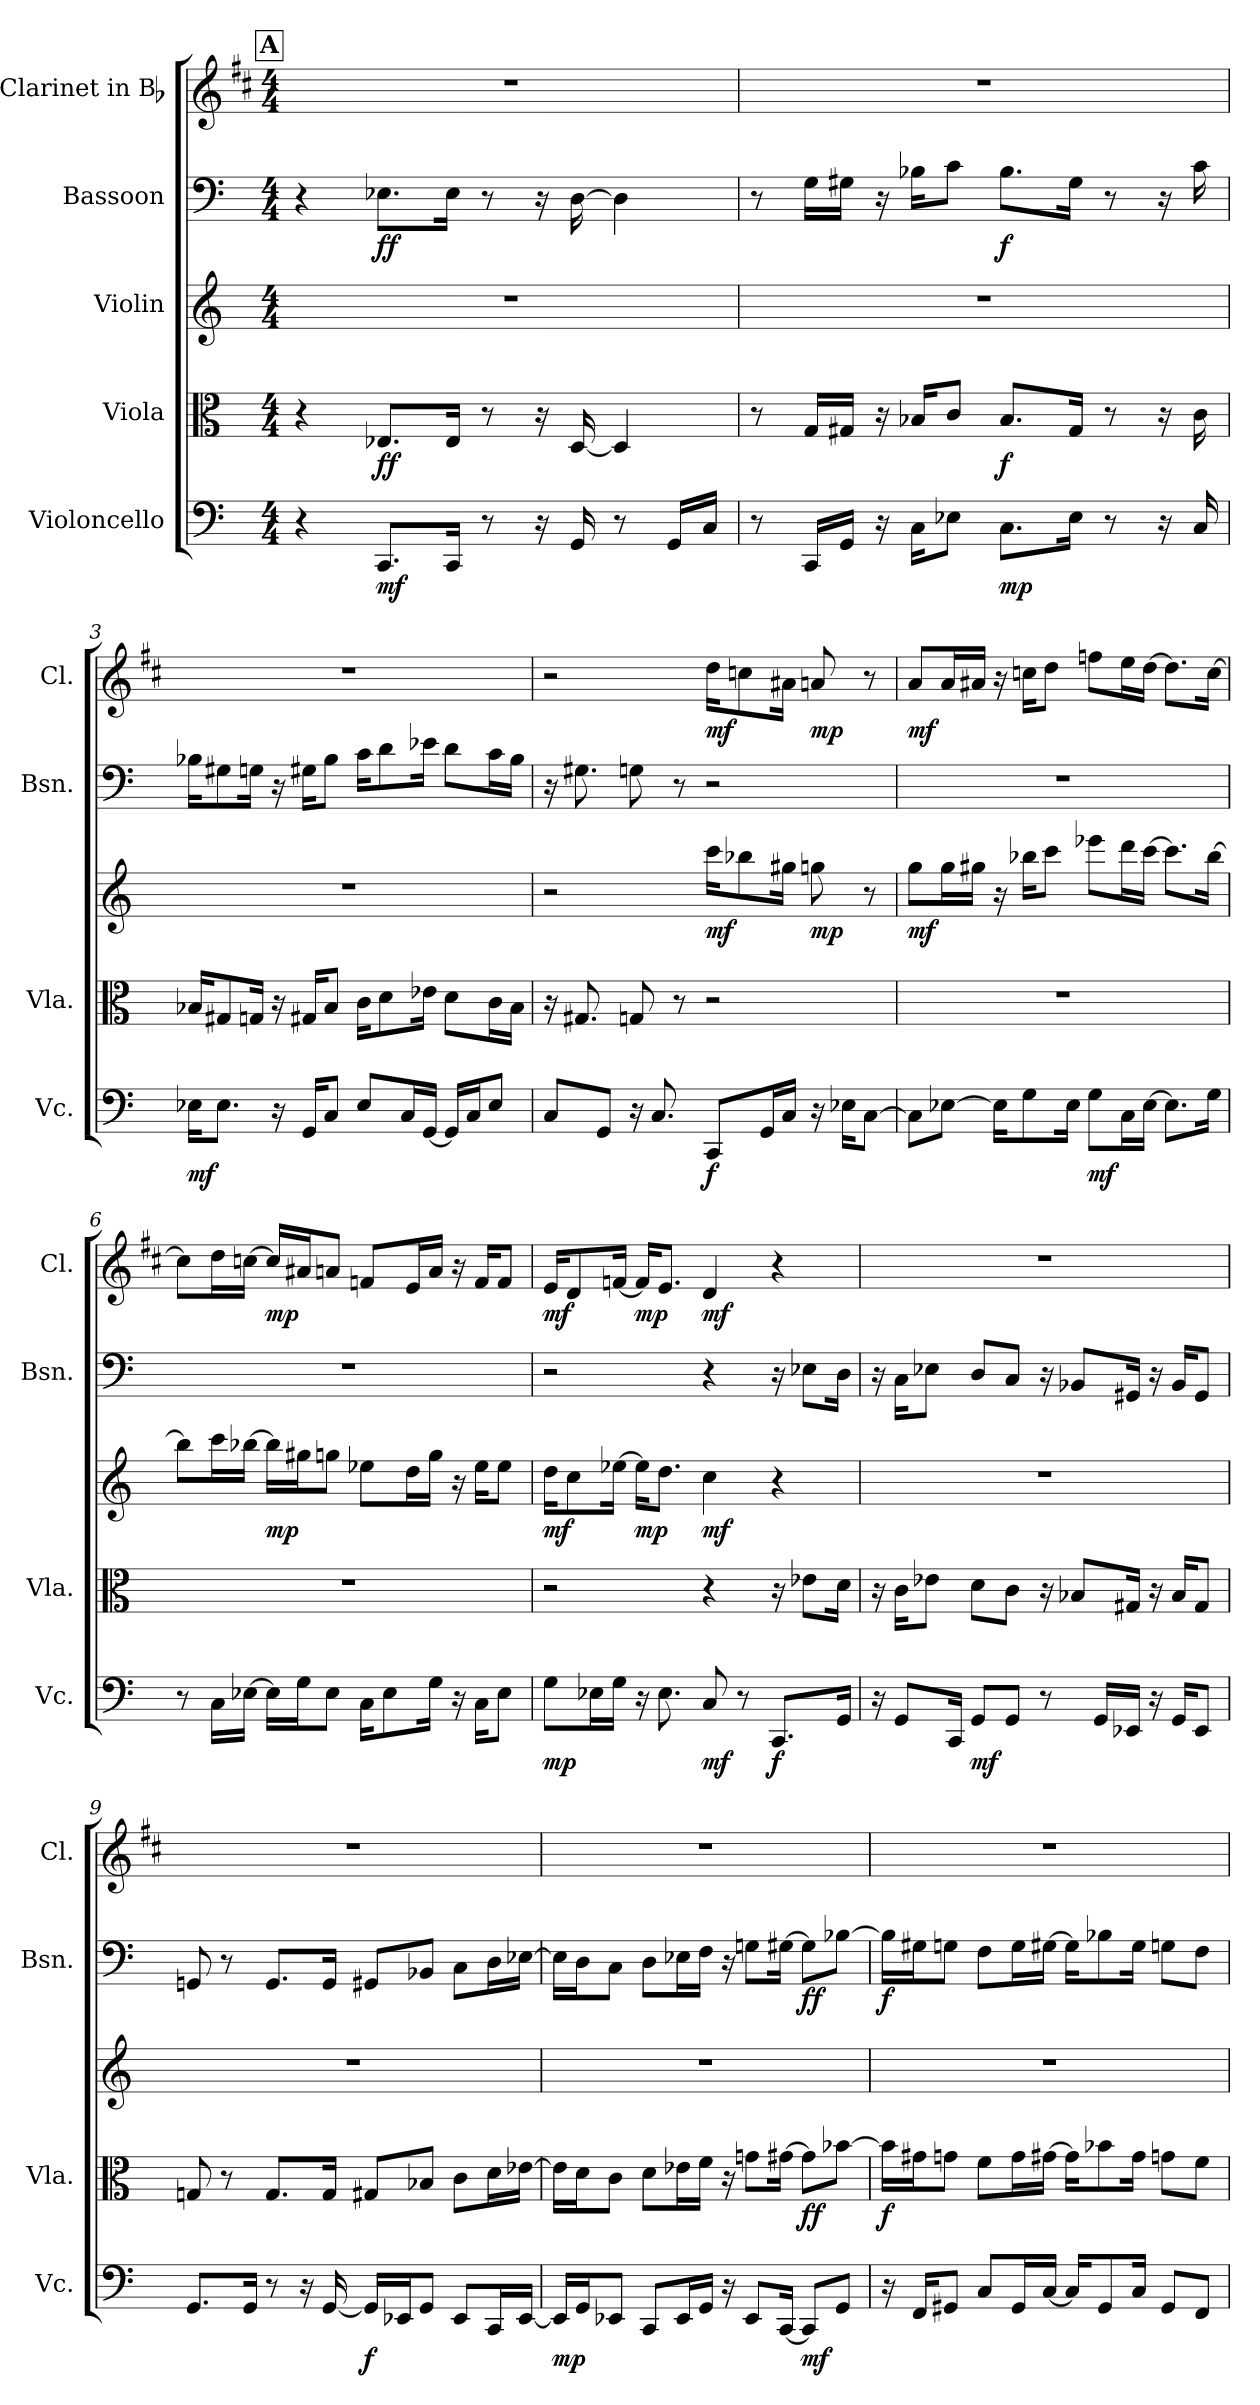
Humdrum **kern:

**kern	**dynam	**kern	**dynam	**kern	**dynam	**kern	**dynam	**kern	**dynam
*part5	*part5	*part4	*part4	*part3	*part3	*part2	*part2	*part1	*part1
*staff5	*staff5	*staff4	*staff4	*staff3	*staff3	*staff2	*staff2	*staff1	*staff1
*I"Violoncello	*	*I"Viola	*	*I"Violin	*	*I"Bassoon	*	*I"Clarinet in Bb	*
*I'Vc.	*	*I'Vla.	*	*	*	*I'Bsn.	*	*I'Cl.	*
!!LO:PB:g=z
*clefF4	*	*clefC3	*	*clefG2	*	*clefF4	*	*clefG2	*
*	*	*	*	*	*	*	*	*ITrd1c2	*
*k[]	*	*k[]	*	*k[]	*	*k[]	*	*k[]	*
*C:	*	*C:	*	*C:	*	*C:	*	*C:	*
*M4/4	*	*M4/4	*	*M4/4	*	*M4/4	*	*M4/4	*
*MM110	*	*MM110	*	*MM110	*	*MM110	*	*MM110	*
!!LO:REH:place=s1:B:color=#000000:enc=box:fs=19.9975:t=A
=1	=1	=1	=1	=1	=1	=1	=1	=1	=1
4r	.	4r	.	1r	.	4r	.	1r	.
8.CCi/L	mf	8.E-Xi/L	ff	.	.	8.E-Xi\L	ff	.	.
16CCi/Jk	.	16E-i/Jk	.	.	.	16E-i\Jk	.	.	.
8r	.	8r	.	.	.	8r	.	.	.
16r	.	16r	.	.	.	16r	.	.	.
16GGi/	.	[16Di/	.	.	.	[16Di\	.	.	.
8r	.	4Di/]	.	.	.	4Di\]	.	.	.
16GGi/LL	.	.	.	.	.	.	.	.	.
16Ci/JJ	.	.	.	.	.	.	.	.	.
=2	=2	=2	=2	=2	=2	=2	=2	=2	=2
8r	.	8r	.	1r	.	8r	.	1r	.
16CCi/LL	.	16Gi/LL	.	.	.	16Gi\LL	.	.	.
16GGi/JJ	.	16G#Xi/JJ	.	.	.	16G#Xi\JJ	.	.	.
16r	.	16r	.	.	.	16r	.	.	.
16Ci\KL	.	16B-Xi/KL	.	.	.	16B-Xi\KL	.	.	.
8E-Xi\J	.	8ci/J	.	.	.	8ci\J	.	.	.
8.Ci\L	mp	8.B-i/L	f	.	.	8.B-i\L	f	.	.
16E-i\Jk	.	16G#i/Jk	.	.	.	16G#i\Jk	.	.	.
8r	.	8r	.	.	.	8r	.	.	.
16r	.	16r	.	.	.	16r	.	.	.
16Ci/	.	16ci\	.	.	.	16ci\	.	.	.
!!LO:LB:g=z
=3	=3	=3	=3	=3	=3	=3	=3	=3	=3
16E-Xi\KL	mf	16B-Xi/KL	.	1r	.	16B-Xi\KL	.	1r	.
8.E-i\J	.	8G#Xi/	.	.	.	8G#Xi\	.	.	.
.	.	16Gni/Jk	.	.	.	16Gni\Jk	.	.	.
16r	.	16r	.	.	.	16r	.	.	.
16GGi/KL	.	16G#Xi/KL	.	.	.	16G#Xi\KL	.	.	.
8Ci/J	.	8B-i/J	.	.	.	8B-i\J	.	.	.
8E-i/L	.	16ci\KL	.	.	.	16ci\KL	.	.	.
.	.	8di\	.	.	.	8di\	.	.	.
16Ci/L	.	.	.	.	.	.	.	.	.
[16GGi/JJ	.	16e-Xi\Jk	.	.	.	16e-Xi\Jk	.	.	.
16GGi/LL]	.	8di\L	.	.	.	8di\L	.	.	.
16Ci/J	.	.	.	.	.	.	.	.	.
8E-i/J	.	16ci\L	.	.	.	16ci\L	.	.	.
.	.	16B-i\JJ	.	.	.	16B-i\JJ	.	.	.
=4	=4	=4	=4	=4	=4	=4	=4	=4	=4
8Ci/L	.	16r	.	2r	.	16r	.	2r	.
.	.	8.G#Xi/	.	.	.	8.G#Xi\	.	.	.
8GGi/J	.	.	.	.	.	.	.	.	.
16r	.	8Gni/	.	.	.	8Gni\	.	.	.
8.Ci/	.	.	.	.	.	.	.	.	.
.	.	8r	.	.	.	8r	.	.	.
8CCi/L	f	2r	.	16ccci\KL	mf	2r	.	16cci\KL	mf
.	.	.	.	8bb-Xi\	.	.	.	8b-Xi\	.
16GGi/L	.	.	.	.	.	.	.	.	.
16Ci/JJ	.	.	.	16gg#Xi\Jk	.	.	.	16g#Xi\Jk	.
16r	.	.	.	8ggni\	mp	.	.	8gni/	mp
16E-Xi\KL	.	.	.	.	.	.	.	.	.
[8Ci\J	.	.	.	8r	.	.	.	8r	.
!!LO:PB:g=z
=5	=5	=5	=5	=5	=5	=5	=5	=5	=5
8Ci\L]	.	1r	.	8ggi\L	mf	1r	.	8gi/L	mf
[8E-Xi\J	.	.	.	16ggi\L	.	.	.	16gi/L	.
.	.	.	.	16gg#Xi\JJ	.	.	.	16g#Xi/JJ	.
16E-i\KL]	.	.	.	16r	.	.	.	16r	.
8Gi\	.	.	.	16bb-Xi\KL	.	.	.	16b-Xi\KL	.
.	.	.	.	8ccci\J	.	.	.	8cci\J	.
16E-i\Jk	.	.	.	.	.	.	.	.	.
8Gi\L	mf	.	.	8eee-Xi\L	.	.	.	8ee-Xi\L	.
16Ci\L	.	.	.	16dddi\L	.	.	.	16ddi\L	.
[16E-i\JJ	.	.	.	[16ccci\JJ	.	.	.	[16cci\JJ	.
8.E-i\L]	.	.	.	8.ccci\L]	.	.	.	8.cci\L]	.
16Gi\Jk	.	.	.	[16bb-i\Jk	.	.	.	[16b-i\Jk	.
=6	=6	=6	=6	=6	=6	=6	=6	=6	=6
8r	.	1r	.	8bb-i\L]	.	1r	.	8b-i\L]	.
16Ci\LL	.	.	.	16ccci\L	.	.	.	16cci\L	.
[16E-Xi\JJ	.	.	.	[16bb-Xi\JJ	.	.	.	[16b-Xi\JJ	.
16E-i\LL]	.	.	.	16bb-i\LL]	mp	.	.	16b-i/LL]	mp
16Gi\J	.	.	.	16gg#Xi\J	.	.	.	16g#Xi/J	.
8E-i\J	.	.	.	8ggni\J	.	.	.	8gni/J	.
16Ci\KL	.	.	.	8ee-Xi\L	.	.	.	8e-Xi/L	.
8E-i\	.	.	.	.	.	.	.	.	.
.	.	.	.	16ddi\L	.	.	.	16di/L	.
16Gi\Jk	.	.	.	16ggi\JJ	.	.	.	16gi/JJ	.
16r	.	.	.	16r	.	.	.	16r	.
16Ci\KL	.	.	.	16ee-i\KL	.	.	.	16e-i/KL	.
8E-i\J	.	.	.	8ee-i\J	.	.	.	8e-i/J	.
=7	=7	=7	=7	=7	=7	=7	=7	=7	=7
8Gi\L	mp	2r	.	16ddi\KL	mf	2r	.	16di/KL	mf
.	.	.	.	8cci\	.	.	.	8ci/	.
16E-Xi\L	.	.	.	.	.	.	.	.	.
16Gi\JJ	.	.	.	[16ee-Xi\Jk	.	.	.	[16e-Xi/Jk	.
16r	.	.	.	16ee-i\KL]	mp	.	.	16e-i/KL]	mp
8.E-i\	.	.	.	8.ddi\J	.	.	.	8.di/J	.
8Ci/	mf	4r	.	4cci\	mf	4r	.	4ci/	mf
8r	.	.	.	.	.	.	.	.	.
8.CCi/L	f	16r	.	4r	.	16r	.	4r	.
.	.	8e-Xi\L	.	.	.	8E-Xi\L	.	.	.
16GGi/Jk	.	16di\Jk	.	.	.	16Di\Jk	.	.	.
!!LO:LB:g=z
=8	=8	=8	=8	=8	=8	=8	=8	=8	=8
16r	.	16r	.	1r	.	16r	.	1r	.
8GGi/L	.	16ci\KL	.	.	.	16Ci\KL	.	.	.
.	.	8e-Xi\J	.	.	.	8E-Xi\J	.	.	.
16CCi/Jk	.	.	.	.	.	.	.	.	.
8GGi/L	mf	8di\L	.	.	.	8Di/L	.	.	.
8GGi/J	.	8ci\J	.	.	.	8Ci/J	.	.	.
8r	.	16r	.	.	.	16r	.	.	.
.	.	8B-Xi/L	.	.	.	8BB-Xi/L	.	.	.
16GGi/LL	.	.	.	.	.	.	.	.	.
16EE-Xi/JJ	.	16G#Xi/Jk	.	.	.	16GG#Xi/Jk	.	.	.
16r	.	16r	.	.	.	16r	.	.	.
16GGi/KL	.	16B-i/KL	.	.	.	16BB-i/KL	.	.	.
8EE-i/J	.	8G#i/J	.	.	.	8GG#i/J	.	.	.
=9	=9	=9	=9	=9	=9	=9	=9	=9	=9
8.GGi/L	.	8Gni/	.	1r	.	8GGni/	.	1r	.
.	.	8r	.	.	.	8r	.	.	.
16GGi/Jk	.	.	.	.	.	.	.	.	.
8r	.	8.Gi/L	.	.	.	8.GGi/L	.	.	.
16r	.	.	.	.	.	.	.	.	.
[16GGi/	.	16Gi/Jk	.	.	.	16GGi/Jk	.	.	.
16GGi/LL]	f	8G#Xi/L	.	.	.	8GG#Xi/L	.	.	.
16EE-Xi/J	.	.	.	.	.	.	.	.	.
8GGi/J	.	8B-Xi/J	.	.	.	8BB-Xi/J	.	.	.
8EE-i/L	.	8ci\L	.	.	.	8Ci\L	.	.	.
16CCi/L	.	16di\L	.	.	.	16Di\L	.	.	.
[16EE-i/JJ	.	[16e-Xi\JJ	.	.	.	[16E-Xi\JJ	.	.	.
=10	=10	=10	=10	=10	=10	=10	=10	=10	=10
16EE-i/LL]	mp	16e-i\LL]	.	1r	.	16E-i\LL]	.	1r	.
16GGi/J	.	16di\J	.	.	.	16Di\J	.	.	.
8EE-Xi/J	.	8ci\J	.	.	.	8Ci\J	.	.	.
8CCi/L	.	8di\L	.	.	.	8Di\L	.	.	.
16EE-i/L	.	16e-Xi\L	.	.	.	16E-Xi\L	.	.	.
16GGi/JJ	.	16fi\JJ	.	.	.	16Fi\JJ	.	.	.
16r	.	16r	.	.	.	16r	.	.	.
8EE-i/L	.	8gni\L	.	.	.	8Gni\L	.	.	.
[16CCi/Jk	.	[16g#Xi\Jk	.	.	.	[16G#Xi\Jk	.	.	.
8CCi/L]	mf	8g#i\L]	ff	.	.	8G#i\L]	ff	.	.
8GGi/J	.	[8b-Xi\J	.	.	.	[8B-Xi\J	.	.	.
!!LO:LB:g=z
=11	=11	=11	=11	=11	=11	=11	=11	=11	=11
16r	.	16b-i\LL]	f	1r	.	16B-i\LL]	f	1r	.
16FFi/KL	.	16g#Xi\J	.	.	.	16G#Xi\J	.	.	.
8GG#Xi/J	.	8gni\J	.	.	.	8Gni\J	.	.	.
8Ci/L	.	8fi\L	.	.	.	8Fi\L	.	.	.
16GG#i/L	.	16gi\L	.	.	.	16Gi\L	.	.	.
[16Ci/JJ	.	[16g#Xi\JJ	.	.	.	[16G#Xi\JJ	.	.	.
16Ci/KL]	.	16g#i\KL]	.	.	.	16G#i\KL]	.	.	.
8GG#i/	.	8b-Xi\	.	.	.	8B-Xi\	.	.	.
16Ci/Jk	.	16g#i\Jk	.	.	.	16G#i\Jk	.	.	.
8GG#i/L	.	8gni\L	.	.	.	8Gni\L	.	.	.
8FFi/J	.	8fi\J	.	.	.	8Fi\J	.	.	.
=	=	=	=	=	=	=	=	=	=
*-	*-	*-	*-	*-	*-	*-	*-	*-	*-
